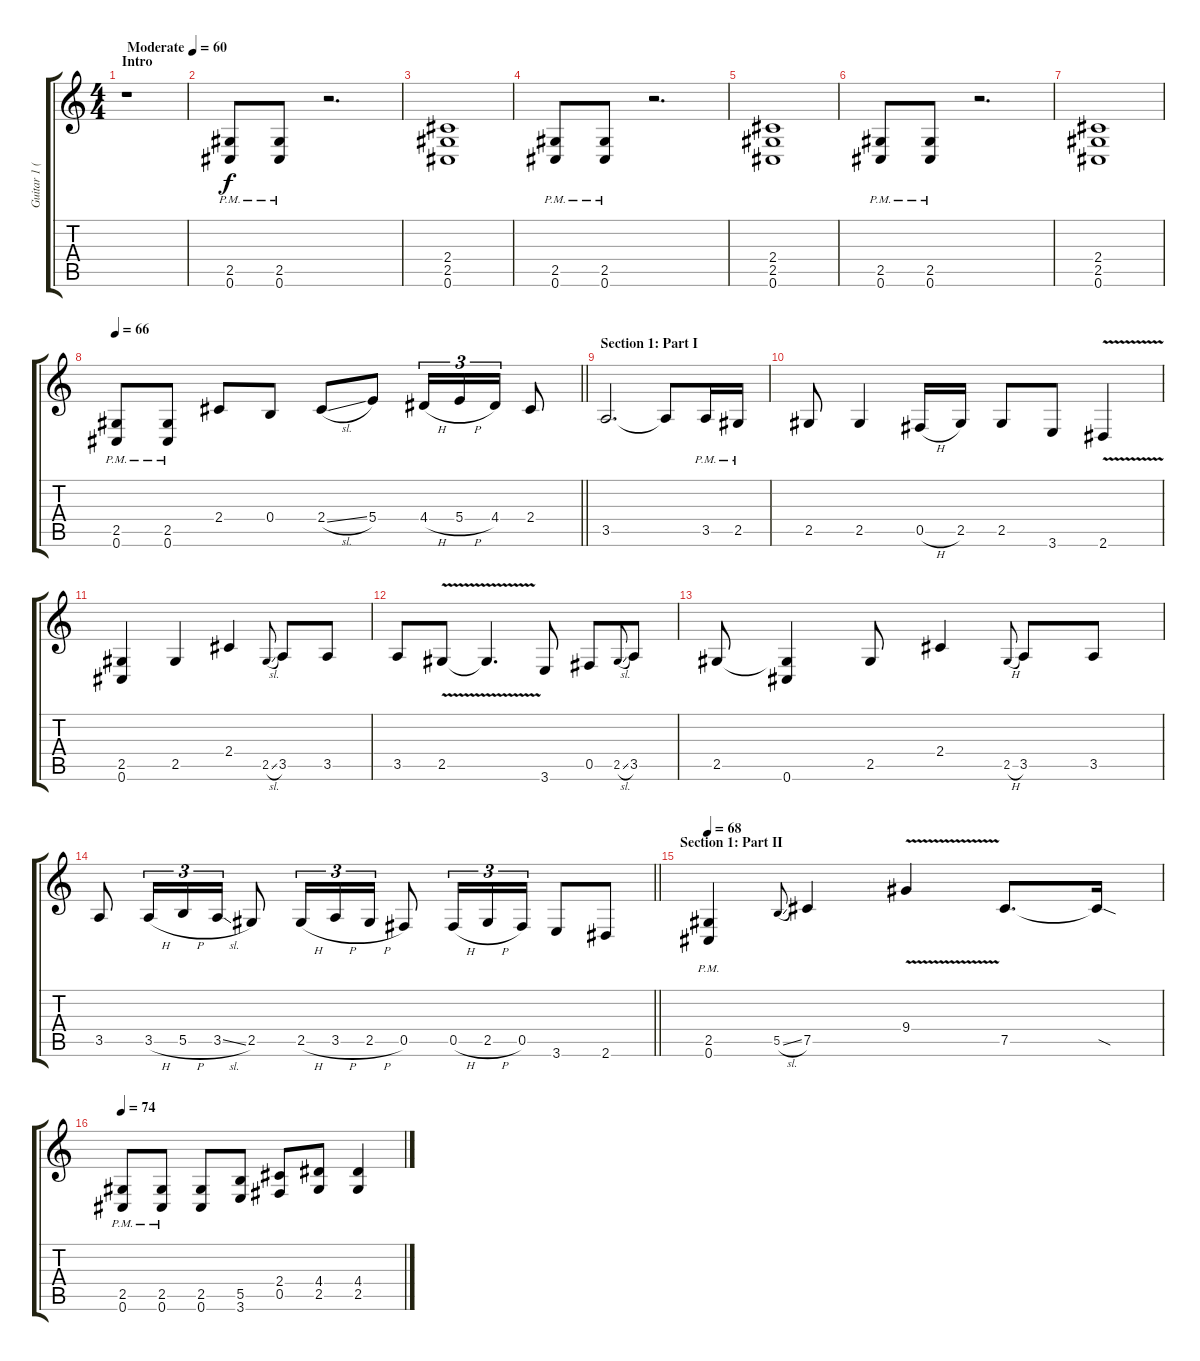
\track ("Guitar 1 (Distortion)" "Guitar 1 (") {instrument distortionguitar}
\staff {score tabs}
\tuning (Db4 Ab3 E3 B2 Gb2 Db2) {hide}
\ts (4 4)
\section ("" "Intro")
\tempo (60 "Moderate")
\clef g2
\ks c
r.1{dy f instrument distortionguitar} |
(2.5{pm} 0.6{pm}).8 (2.5{pm} 0.6{pm}).8 r.2{d} |
(2.4 2.5 0.6).1 |
(2.5{pm} 0.6{pm}).8 (2.5{pm} 0.6{pm}).8 r.2{d} |
(2.4 2.5 0.6).1 |
(2.5{pm} 0.6{pm}).8 (2.5{pm} 0.6{pm}).8 r.2{d} |
(2.4 2.5 0.6).1 |
\tempo 66
\barLineRight lightlight
(2.5{pm} 0.6{pm}).8 (2.5{pm} 0.6{pm}).8 2.4.8 0.4.8 2.4{sl}.8 5.4.8 4.4{h}.16{tu (3 2)} 5.4{h}.16{tu (3 2)} 4.4.16{tu (3 2)} 2.4.8 |
\section ("" "Section 1: Part I")
3.5.2{d} 3.5{t}.8 3.5{pm}.16 2.5{pm}.16 |
2.5.8 2.5.4 0.5{h}.16 2.5.16 2.5.8 3.6.8 2.6{v}.4 |
(2.5 0.6).4 2.5.4 2.4.4 2.5{sl}.8{gr onbeat} 3.5.8 3.5.8 |
3.5.8 2.5{v}.8 2.5{t}.4{d} 3.6.8 0.5.8 2.5{sl}.8{gr onbeat} 3.5.8 |
2.5.8 (2.5{t} 0.6).4 2.5.8 2.4.4 2.5{h}.8{gr onbeat} 3.5.8 3.5.8 |
\barLineRight lightlight
3.5.8 3.5{h}.16{tu (3 2)} 5.5{h}.16{tu (3 2)} 3.5{sl}.16{tu (3 2)} 2.5.8 2.5{h}.16{tu (3 2)} 3.5{h}.16{tu (3 2)} 2.5{h}.16{tu (3 2)} 0.5.8 0.5{h}.16{tu (3 2)} 2.5{h}.16{tu (3 2)} 0.5.16{tu (3 2)} 3.6.8 2.6.8 |
\section ("" "Section 1: Part II")
\tempo 68
(2.5{pm} 0.6{pm}).4{balance 8} 5.5{sl}.8{gr onbeat} 7.5.4 9.4{v}.4 7.5.8{d} 7.5{sod t}.16 |
\tempo 74
(2.5{pm} 0.6{pm}).8 (2.5{pm} 0.6{pm}).8 (2.5 0.6).8 (5.5 3.6).8 (2.4 0.5).8 (4.4 2.5).8 (4.4 2.5).4
